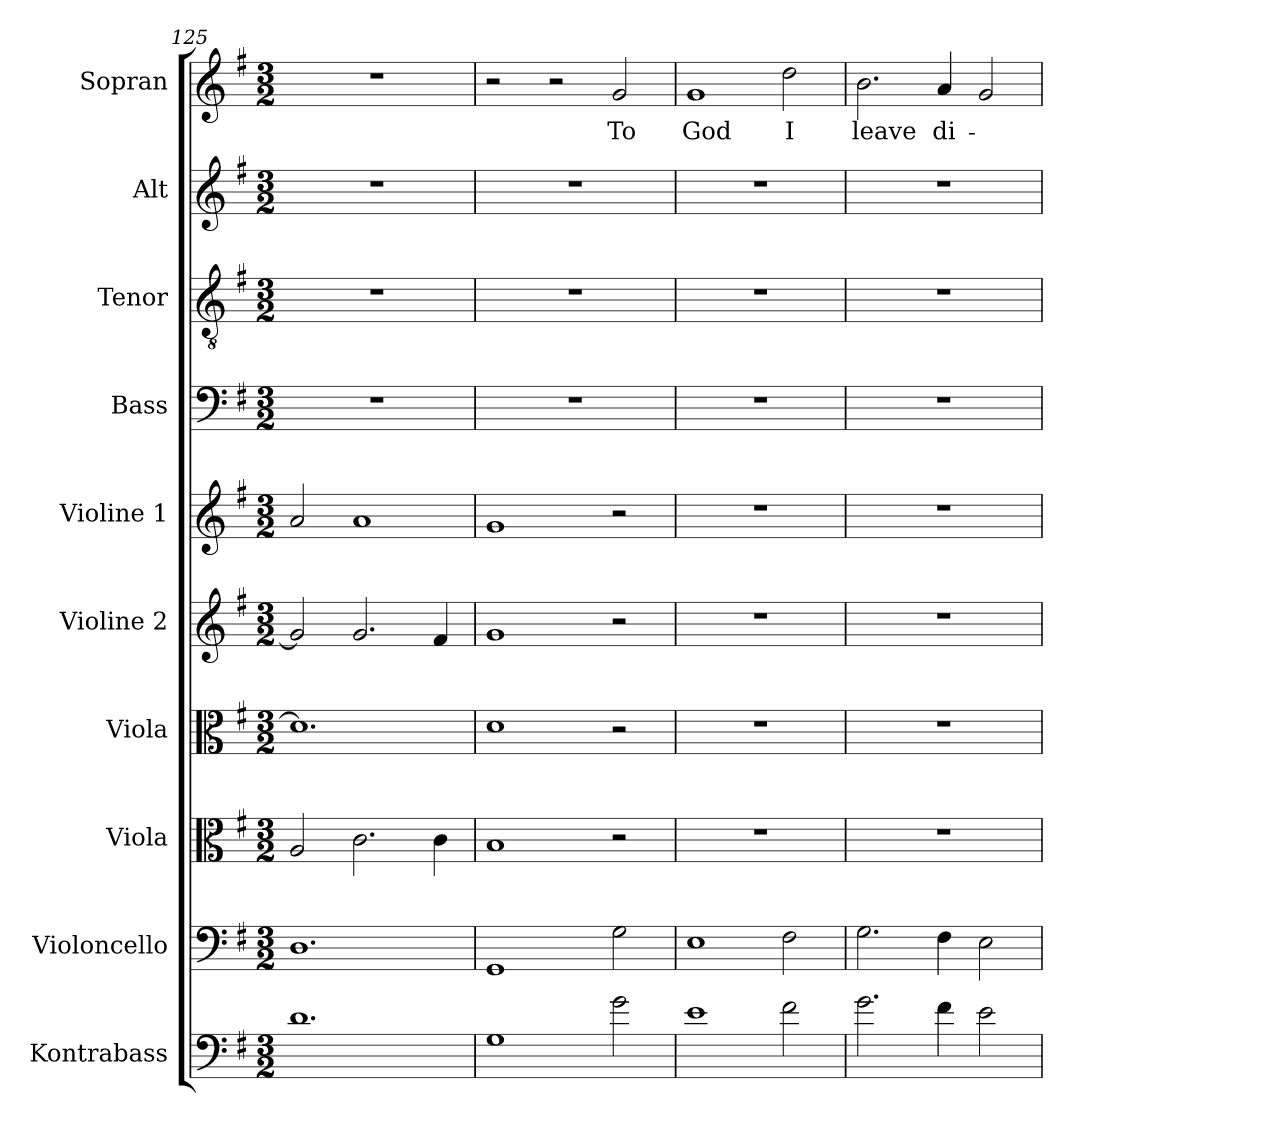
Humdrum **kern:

**kern	**kern	**kern	**kern	**kern	**kern	**kern	**kern	**kern	**kern	**text
*part10	*part9	*part8	*part7	*part6	*part5	*part4	*part3	*part2	*part1	*part1
*staff10	*staff9	*staff8	*staff7	*staff6	*staff5	*staff4	*staff3	*staff2	*staff1	*staff1
*I"Kontrabass	*I"Violoncello	*I"Viola	*I"Viola	*I"Violine 2	*I"Violine 1	*I"Bass	*I"Tenor	*I"Alt	*I"Sopran	*
*I'Kb.	*I'Vc.	*I'Vla.	*I'Vla.	*I'Vl. 2	*I'Vl. 1	*I'B.	*I'T.	*I'A.	*I'S.	*
!!LO:PB:g=z
*clefF4	*clefF4	*clefC3	*clefC3	*clefG2	*clefG2	*clefF4	*clefGv2	*clefG2	*clefG2	*
*ITrd7c12	*	*	*	*	*	*	*ITrd7c12	*	*	*
*k[f#]	*k[f#]	*k[f#]	*k[f#]	*k[f#]	*k[f#]	*k[f#]	*k[f#]	*k[f#]	*k[f#]	*
*G:	*G:	*G:	*G:	*G:	*G:	*G:	*G:	*G:	*G:	*
*M3/2	*M3/2	*M3/2	*M3/2	*M3/2	*M3/2	*M3/2	*M3/2	*M3/2	*M3/2	*
=125	=125	=125	=125	=125	=125	=125	=125	=125	=125	=125
!	!	!	!	!	!	!LO:N:vis=1	!LO:N:vis=1	!LO:N:vis=1	!LO:N:vis=1	!
1.Di	1.Di	2Ai/	1.di]	2gi/]	2ai/	1.r	1.r	1.r	1.r	.
.	.	2.ci\	.	2.gi/	1ai	.	.	.	.	.
.	.	4ci\	.	4f#i/	.	.	.	.	.	.
=126	=126	=126	=126	=126	=126	=126	=126	=126	=126	=126
!	!	!	!	!	!	!LO:N:vis=1	!LO:N:vis=1	!LO:N:vis=1	!	!
1GGi	1GGi	1Bi	1di	1gi	1gi	1.r	1.r	1.r	2r	.
.	.	.	.	.	.	.	.	.	2r	.
!	!	!	!	!	!	!	!	!	!	!LO:LY:b:color=#000000
2Gi\	2Gi\	2r	2r	2r	2r	.	.	.	2gi/	To
=127	=127	=127	=127	=127	=127	=127	=127	=127	=127	=127
!	!	!LO:N:vis=1	!LO:N:vis=1	!LO:N:vis=1	!LO:N:vis=1	!LO:N:vis=1	!LO:N:vis=1	!LO:N:vis=1	!	!
!	!	!	!	!	!	!	!	!	!	!LO:LY:b:color=#000000
1Ei	1Ei	1.r	1.r	1.r	1.r	1.r	1.r	1.r	1gi	God
!	!	!	!	!	!	!	!	!	!	!LO:LY:b:color=#000000
2F#i\	2F#i\	.	.	.	.	.	.	.	2ddi\	I
=128	=128	=128	=128	=128	=128	=128	=128	=128	=128	=128
!	!	!LO:N:vis=1	!LO:N:vis=1	!LO:N:vis=1	!LO:N:vis=1	!LO:N:vis=1	!LO:N:vis=1	!LO:N:vis=1	!	!
!	!	!	!	!	!	!	!	!	!	!LO:LY:b:color=#000000
2.Gi\	2.Gi\	1.r	1.r	1.r	1.r	1.r	1.r	1.r	2.bi\	leave
!	!	!	!	!	!	!	!	!	!	!LO:LY:b:color=#000000
4F#i\	4F#i\	.	.	.	.	.	.	.	4ai/	di-
2Ei\	2Ei\	.	.	.	.	.	.	.	2gi/	.
=	=	=	=	=	=	=	=	=	=	=
*-	*-	*-	*-	*-	*-	*-	*-	*-	*-	*-
